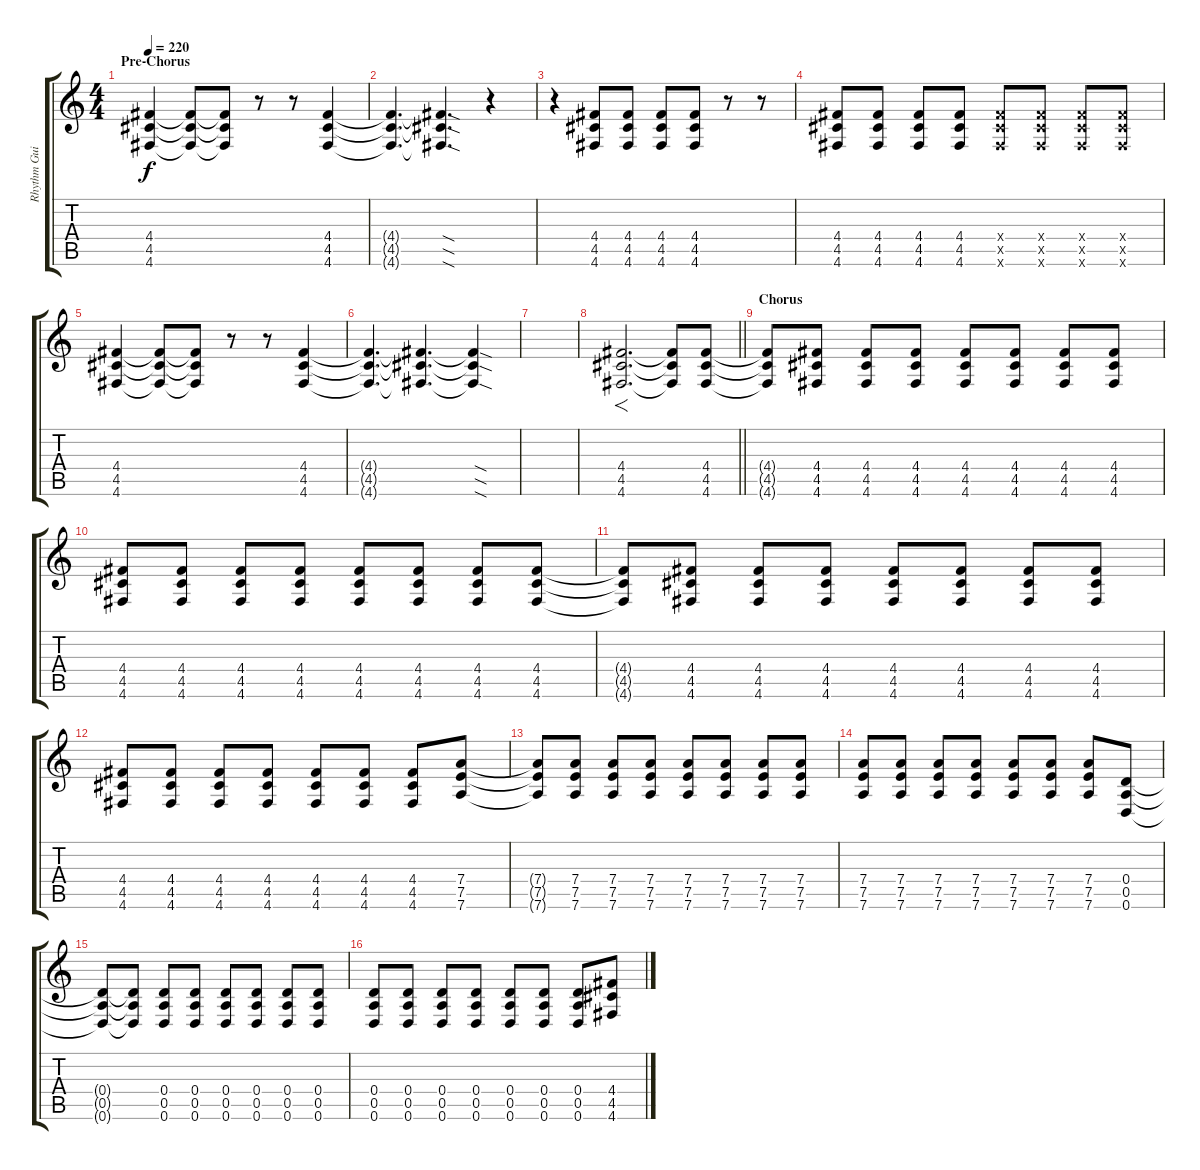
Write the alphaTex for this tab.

\track ("Rhythm Guitar 1" "Rhythm Gui") {instrument distortionguitar}
\staff {score tabs}
\tuning (E4 B3 G3 D3 A2 D2) {hide}
\ts (4 4)
\section ("" "Pre-Chorus")
\tempo 220
\clef g2
\ks c
(4.4 4.5 4.6).4{dy f} (4.4{t} 4.5{t} 4.6{t}).8 (4.4{t} 4.5{t} 4.6{t}).8 r.8 r.8 (4.4 4.5 4.6).4 |
(4.4{t} 4.5{t} 4.6{t}).4{d} (4.4{sod t} 4.5{sod t} 4.6{sod t}).4{d} r.4 |
r.4 (4.4 4.5 4.6).8 (4.4 4.5 4.6).8 (4.4 4.5 4.6).8 (4.4 4.5 4.6).8 r.8 r.8 |
(4.4 4.5 4.6).8 (4.4 4.5 4.6).8 (4.4 4.5 4.6).8 (4.4 4.5 4.6).8 (4.4{x} 4.5{x} 4.6{x}).8 (4.4{x} 4.5{x} 4.6{x}).8 (4.4{x} 4.5{x} 4.6{x}).8 (4.4{x} 4.5{x} 4.6{x}).8 |
(4.4 4.5 4.6).4 (4.4{t} 4.5{t} 4.6{t}).8 (4.4{t} 4.5{t} 4.6{t}).8 r.8 r.8 (4.4 4.5 4.6).4 |
(4.4{t} 4.5{t} 4.6{t}).4{d} (4.4{t} 4.5{t} 4.6{t}).4{d} (4.4{sod t} 4.5{sod t} 4.6{sod t}).4 |
|
\barLineRight lightlight
(4.4 4.5 4.6).2{f d volume 11} (4.4{t} 4.5{t} 4.6{t}).8 (4.4 4.5 4.6).8 |
\section ("" "Chorus")
(4.4{t} 4.5{t} 4.6{t}).8 (4.4 4.5 4.6).8 (4.4 4.5 4.6).8 (4.4 4.5 4.6).8 (4.4 4.5 4.6).8 (4.4 4.5 4.6).8 (4.4 4.5 4.6).8 (4.4 4.5 4.6).8 |
(4.4 4.5 4.6).8 (4.4 4.5 4.6).8 (4.4 4.5 4.6).8 (4.4 4.5 4.6).8 (4.4 4.5 4.6).8 (4.4 4.5 4.6).8 (4.4 4.5 4.6).8 (4.4 4.5 4.6).8 |
(4.4{t} 4.5{t} 4.6{t}).8 (4.4 4.5 4.6).8 (4.4 4.5 4.6).8 (4.4 4.5 4.6).8 (4.4 4.5 4.6).8 (4.4 4.5 4.6).8 (4.4 4.5 4.6).8 (4.4 4.5 4.6).8 |
(4.4 4.5 4.6).8 (4.4 4.5 4.6).8 (4.4 4.5 4.6).8 (4.4 4.5 4.6).8 (4.4 4.5 4.6).8 (4.4 4.5 4.6).8 (4.4 4.5 4.6).8 (7.4 7.5 7.6).8 |
(7.4{t} 7.5{t} 7.6{t}).8 (7.4 7.5 7.6).8 (7.4 7.5 7.6).8 (7.4 7.5 7.6).8 (7.4 7.5 7.6).8 (7.4 7.5 7.6).8 (7.4 7.5 7.6).8 (7.4 7.5 7.6).8 |
(7.4 7.5 7.6).8 (7.4 7.5 7.6).8 (7.4 7.5 7.6).8 (7.4 7.5 7.6).8 (7.4 7.5 7.6).8 (7.4 7.5 7.6).8 (7.4 7.5 7.6).8 (0.4 0.5 0.6).8 |
(0.4{t} 0.5{t} 0.6{t}).8 (0.4{t} 0.5{t} 0.6{t}).8 (0.4 0.5 0.6).8 (0.4 0.5 0.6).8 (0.4 0.5 0.6).8 (0.4 0.5 0.6).8 (0.4 0.5 0.6).8 (0.4 0.5 0.6).8 |
(0.4 0.5 0.6).8 (0.4 0.5 0.6).8 (0.4 0.5 0.6).8 (0.4 0.5 0.6).8 (0.4 0.5 0.6).8 (0.4 0.5 0.6).8 (0.4 0.5 0.6).8 (4.4 4.5 4.6).8
